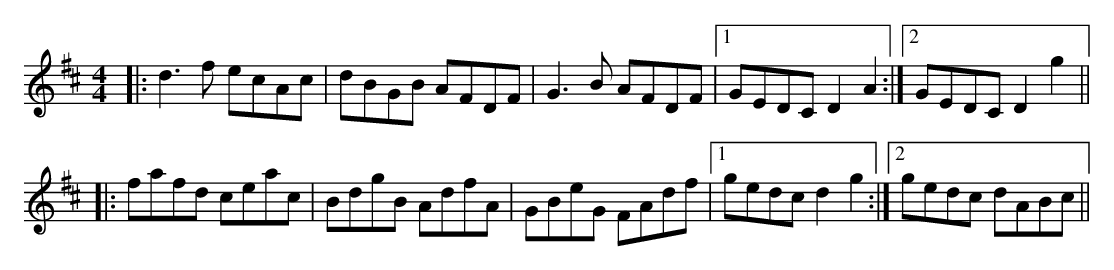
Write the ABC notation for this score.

X:1
M:4/4
K:D
|:d3f ecAc|dBGB AFDF|G3B AFDF|1 GEDC D2A2:|2 GEDC D2g2||
|:fafd ceac|BdgB AdfA|GBeG FAdf|1 gedc d2g2:|2 gedc dABc||
